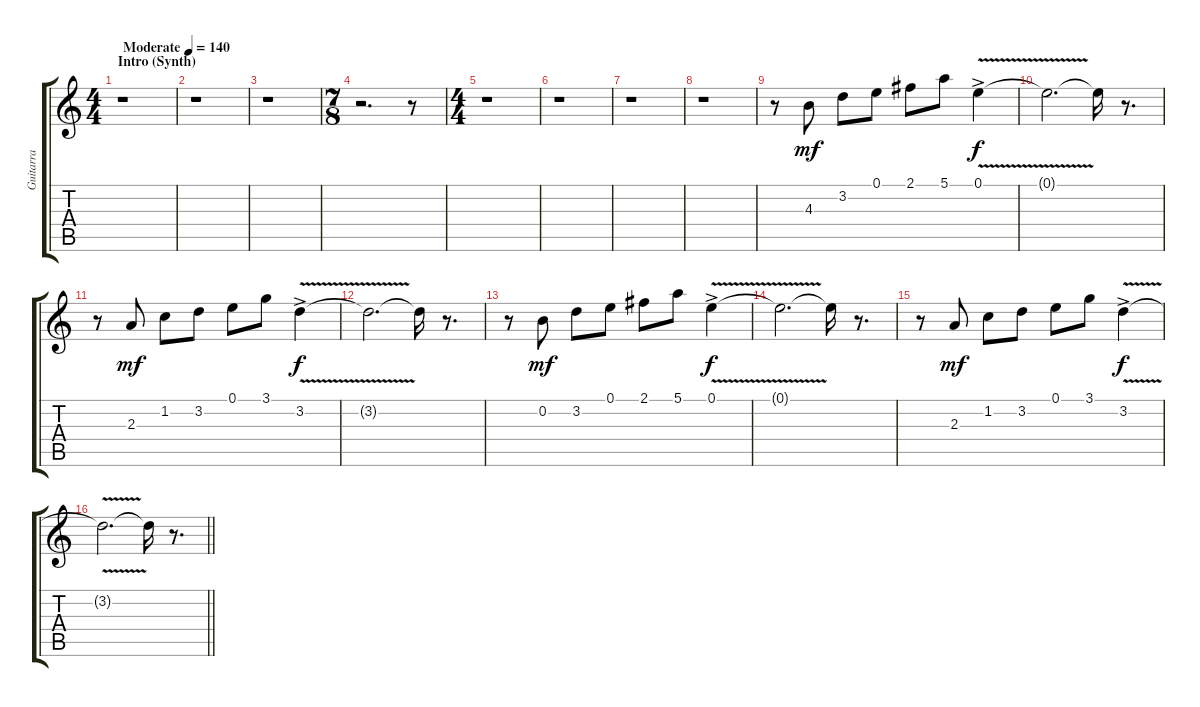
\track ("Guitarra" "Guitarra") {instrument acousticguitarsteel}
\staff {score tabs}
\tuning (E4 B3 G3 D3 A2 E2) {hide}
\ts (4 4)
\section ("" "Intro (Synth)")
\tempo (140 "Moderate")
\clef g2
\ks c
r.1{dy mf instrument acousticguitarsteel} |
r.1 |
r.1 |
\ts (7 8)
r.2{d} r.8 |
\ts (4 4)
r.1 |
r.1 |
r.1 |
r.1 |
r.8 4.3.8 3.2.8 0.1.8 2.1.8 5.1.8 0.1{v ac}.4{dy f} |
0.1{t}.2{d} 0.1{t}.16 r.8{d} |
r.8 2.3.8{dy mf} 1.2.8 3.2.8 0.1.8 3.1.8 3.2{v ac}.4{dy f} |
3.2{t}.2{d} 3.2{t}.16 r.8{d} |
r.8 0.2.8{dy mf} 3.2.8 0.1.8 2.1.8 5.1.8 0.1{v ac}.4{dy f} |
0.1{t}.2{d} 0.1{t}.16 r.8{d} |
r.8 2.3.8{dy mf} 1.2.8 3.2.8 0.1.8 3.1.8 3.2{v ac}.4{dy f} |
\barLineRight lightlight
3.2{t}.2{d} 3.2{t}.16 r.8{d}
